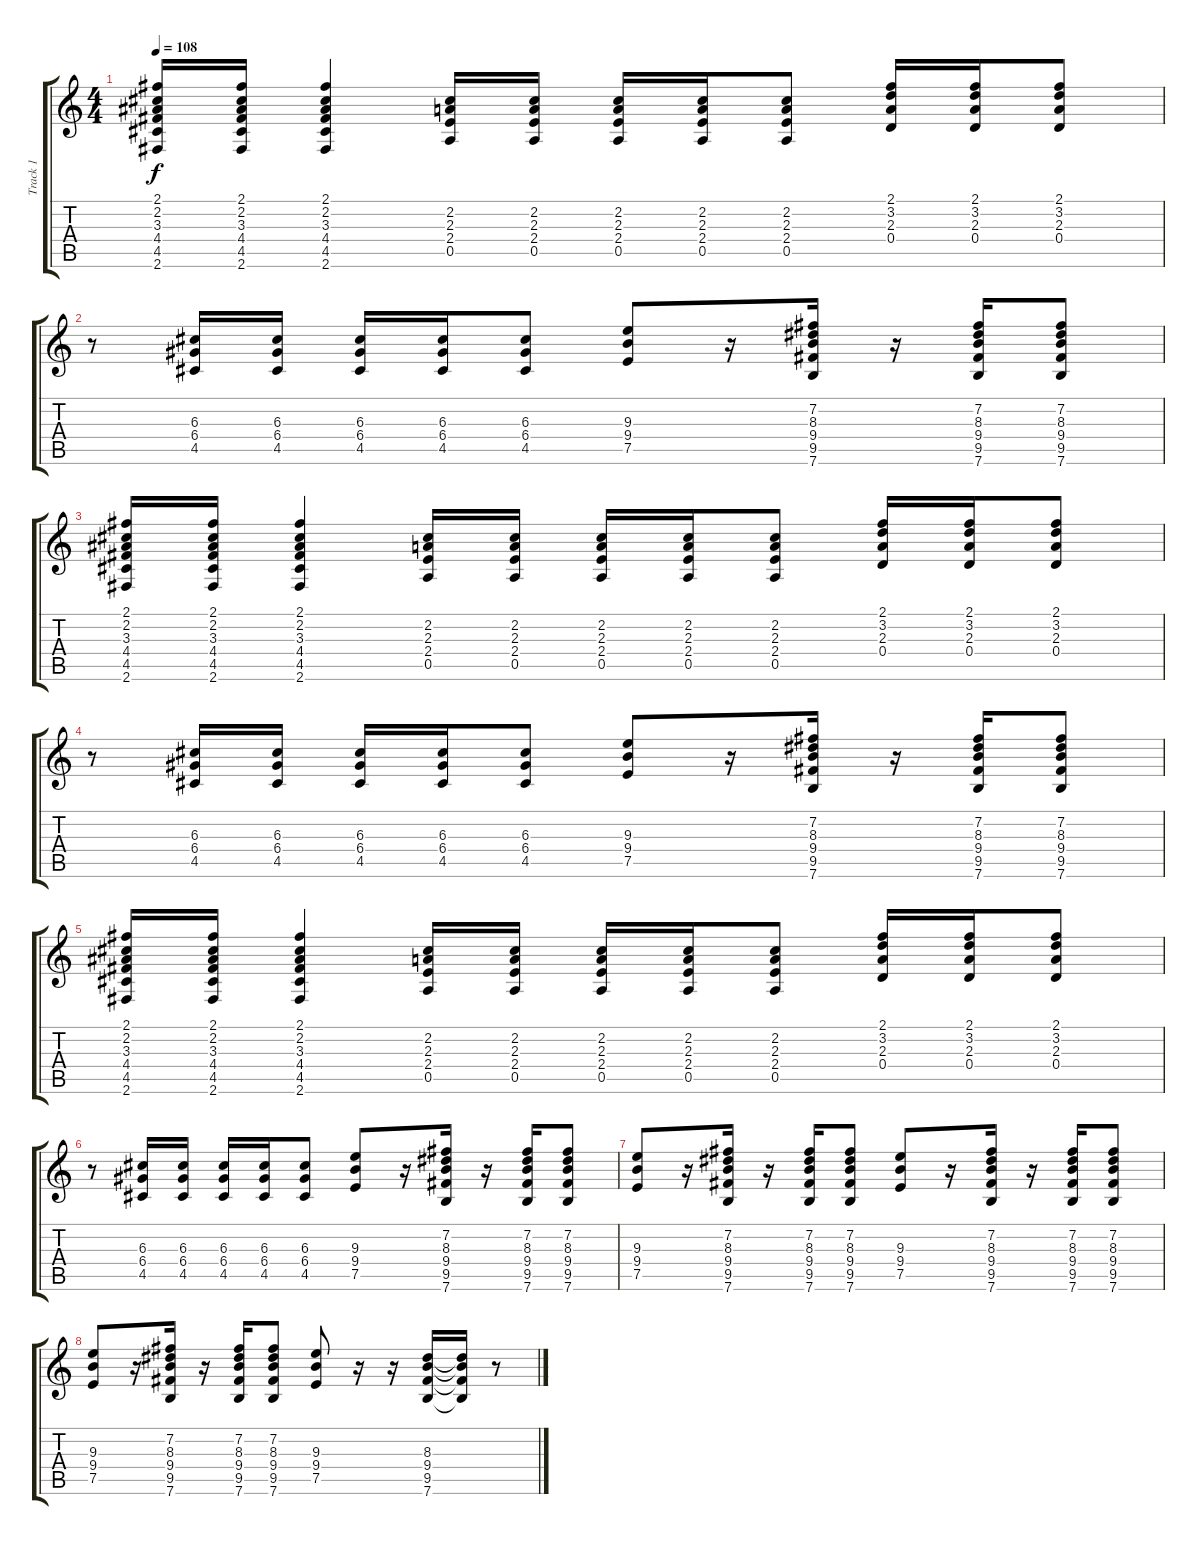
\track ("Track 1" "Track 1") {instrument electricguitarclean}
\staff {score tabs}
\tuning (E4 B3 G3 D3 A2 E2) {hide}
\ts (4 4)
\tempo 108
\clef g2
\ks c
(2.1 2.2 3.3 4.4 4.5 2.6).16{dy f} (2.1 2.2 3.3 4.4 4.5 2.6).16 (2.1 2.2 3.3 4.4 4.5 2.6).4 (2.2 2.3 2.4 0.5).16 (2.2 2.3 2.4 0.5).16 (2.2 2.3 2.4 0.5).16 (2.2 2.3 2.4 0.5).16 (2.2 2.3 2.4 0.5).8 (2.1 3.2 2.3 0.4).16 (2.1 3.2 2.3 0.4).16 (2.1 3.2 2.3 0.4).8 |
r.8 (6.3 6.4 4.5).16 (6.3 6.4 4.5).16 (6.3 6.4 4.5).16 (6.3 6.4 4.5).16 (6.3 6.4 4.5).8 (9.3 9.4 7.5).8 r.16 (7.2 8.3 9.4 9.5 7.6).16 r.16 (7.2 8.3 9.4 9.5 7.6).16 (7.2 8.3 9.4 9.5 7.6).8 |
(2.1 2.2 3.3 4.4 4.5 2.6).16 (2.1 2.2 3.3 4.4 4.5 2.6).16 (2.1 2.2 3.3 4.4 4.5 2.6).4 (2.2 2.3 2.4 0.5).16 (2.2 2.3 2.4 0.5).16 (2.2 2.3 2.4 0.5).16 (2.2 2.3 2.4 0.5).16 (2.2 2.3 2.4 0.5).8 (2.1 3.2 2.3 0.4).16 (2.1 3.2 2.3 0.4).16 (2.1 3.2 2.3 0.4).8 |
r.8 (6.3 6.4 4.5).16 (6.3 6.4 4.5).16 (6.3 6.4 4.5).16 (6.3 6.4 4.5).16 (6.3 6.4 4.5).8 (9.3 9.4 7.5).8 r.16 (7.2 8.3 9.4 9.5 7.6).16 r.16 (7.2 8.3 9.4 9.5 7.6).16 (7.2 8.3 9.4 9.5 7.6).8 |
(2.1 2.2 3.3 4.4 4.5 2.6).16 (2.1 2.2 3.3 4.4 4.5 2.6).16 (2.1 2.2 3.3 4.4 4.5 2.6).4 (2.2 2.3 2.4 0.5).16 (2.2 2.3 2.4 0.5).16 (2.2 2.3 2.4 0.5).16 (2.2 2.3 2.4 0.5).16 (2.2 2.3 2.4 0.5).8 (2.1 3.2 2.3 0.4).16 (2.1 3.2 2.3 0.4).16 (2.1 3.2 2.3 0.4).8 |
r.8 (6.3 6.4 4.5).16 (6.3 6.4 4.5).16 (6.3 6.4 4.5).16 (6.3 6.4 4.5).16 (6.3 6.4 4.5).8 (9.3 9.4 7.5).8 r.16 (7.2 8.3 9.4 9.5 7.6).16 r.16 (7.2 8.3 9.4 9.5 7.6).16 (7.2 8.3 9.4 9.5 7.6).8 |
(9.3 9.4 7.5).8 r.16 (7.2 8.3 9.4 9.5 7.6).16 r.16 (7.2 8.3 9.4 9.5 7.6).16 (7.2 8.3 9.4 9.5 7.6).8 (9.3 9.4 7.5).8 r.16 (7.2 8.3 9.4 9.5 7.6).16 r.16 (7.2 8.3 9.4 9.5 7.6).16 (7.2 8.3 9.4 9.5 7.6).8 |
(9.3 9.4 7.5).8 r.16 (7.2 8.3 9.4 9.5 7.6).16 r.16 (7.2 8.3 9.4 9.5 7.6).16 (7.2 8.3 9.4 9.5 7.6).8 (9.3 9.4 7.5).8 r.16 r.16 (8.3 9.4 9.5 7.6).16 (8.3{t} 9.4{t} 9.5{t} 7.6{t}).16 r.8
